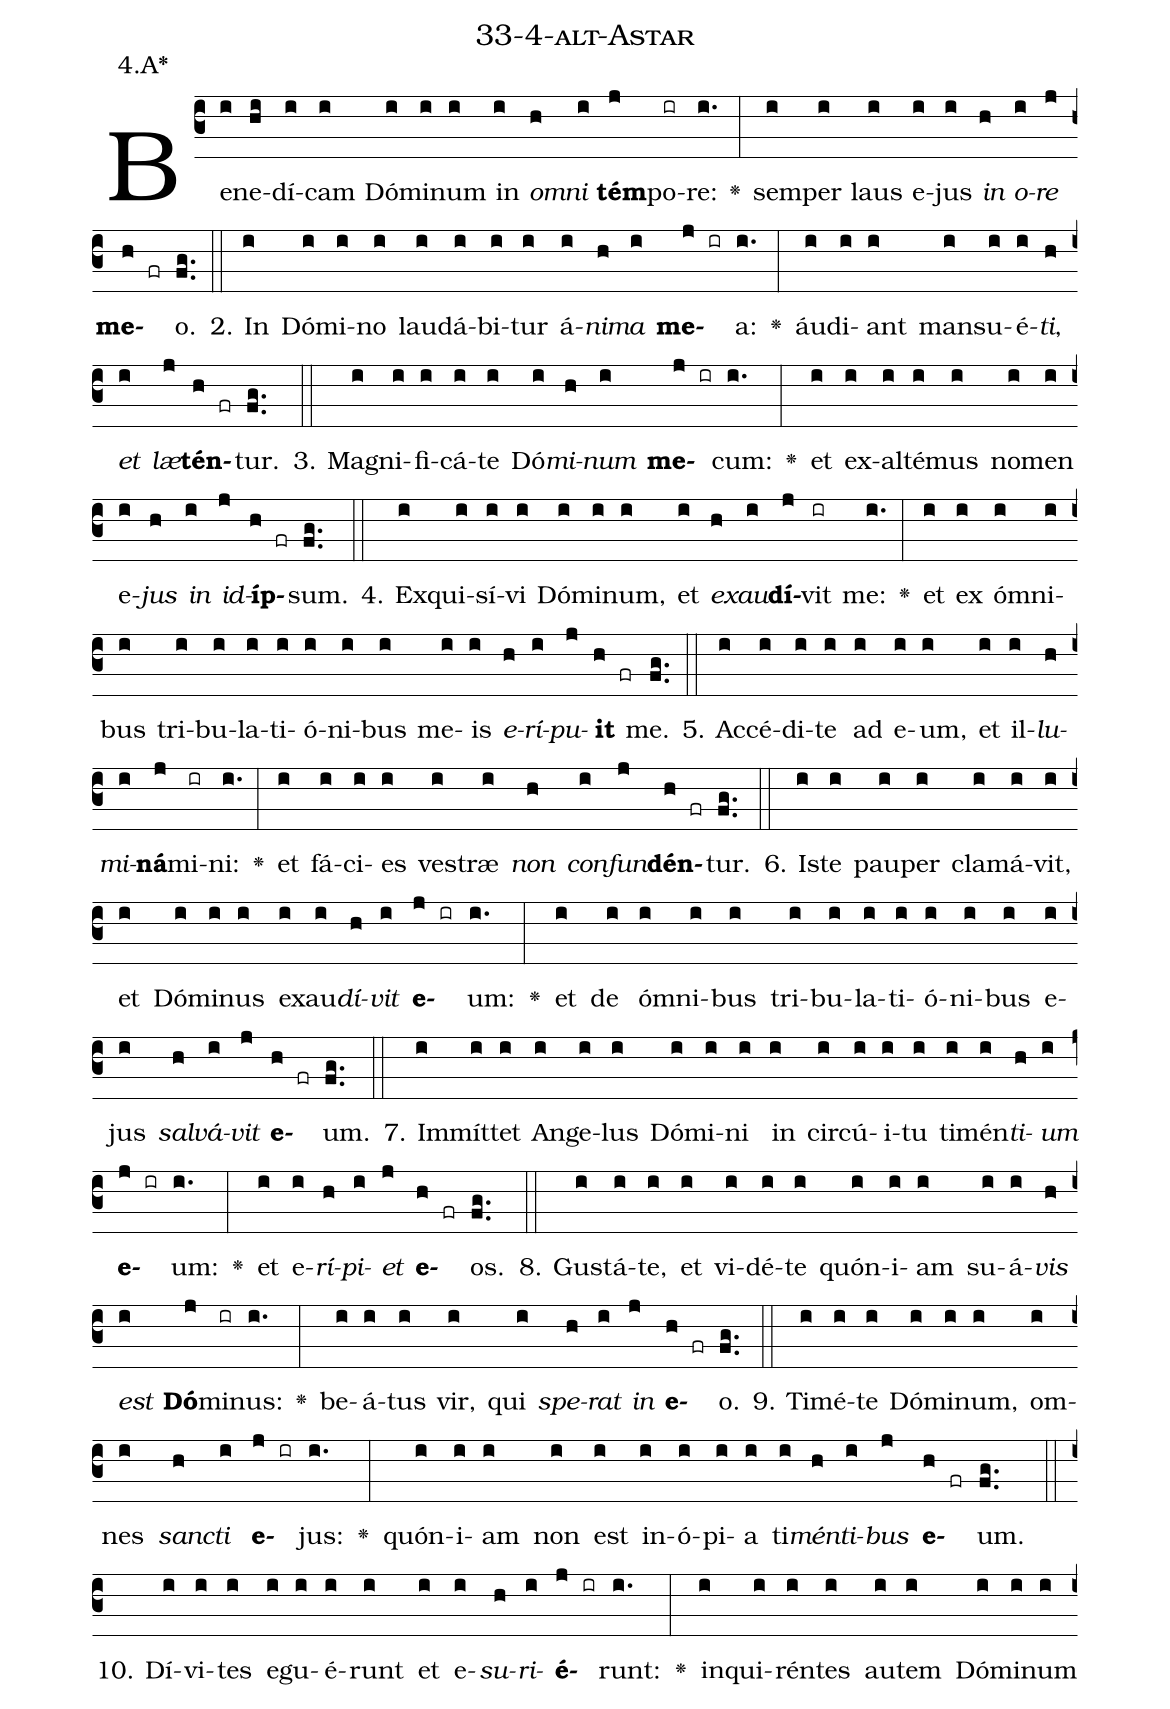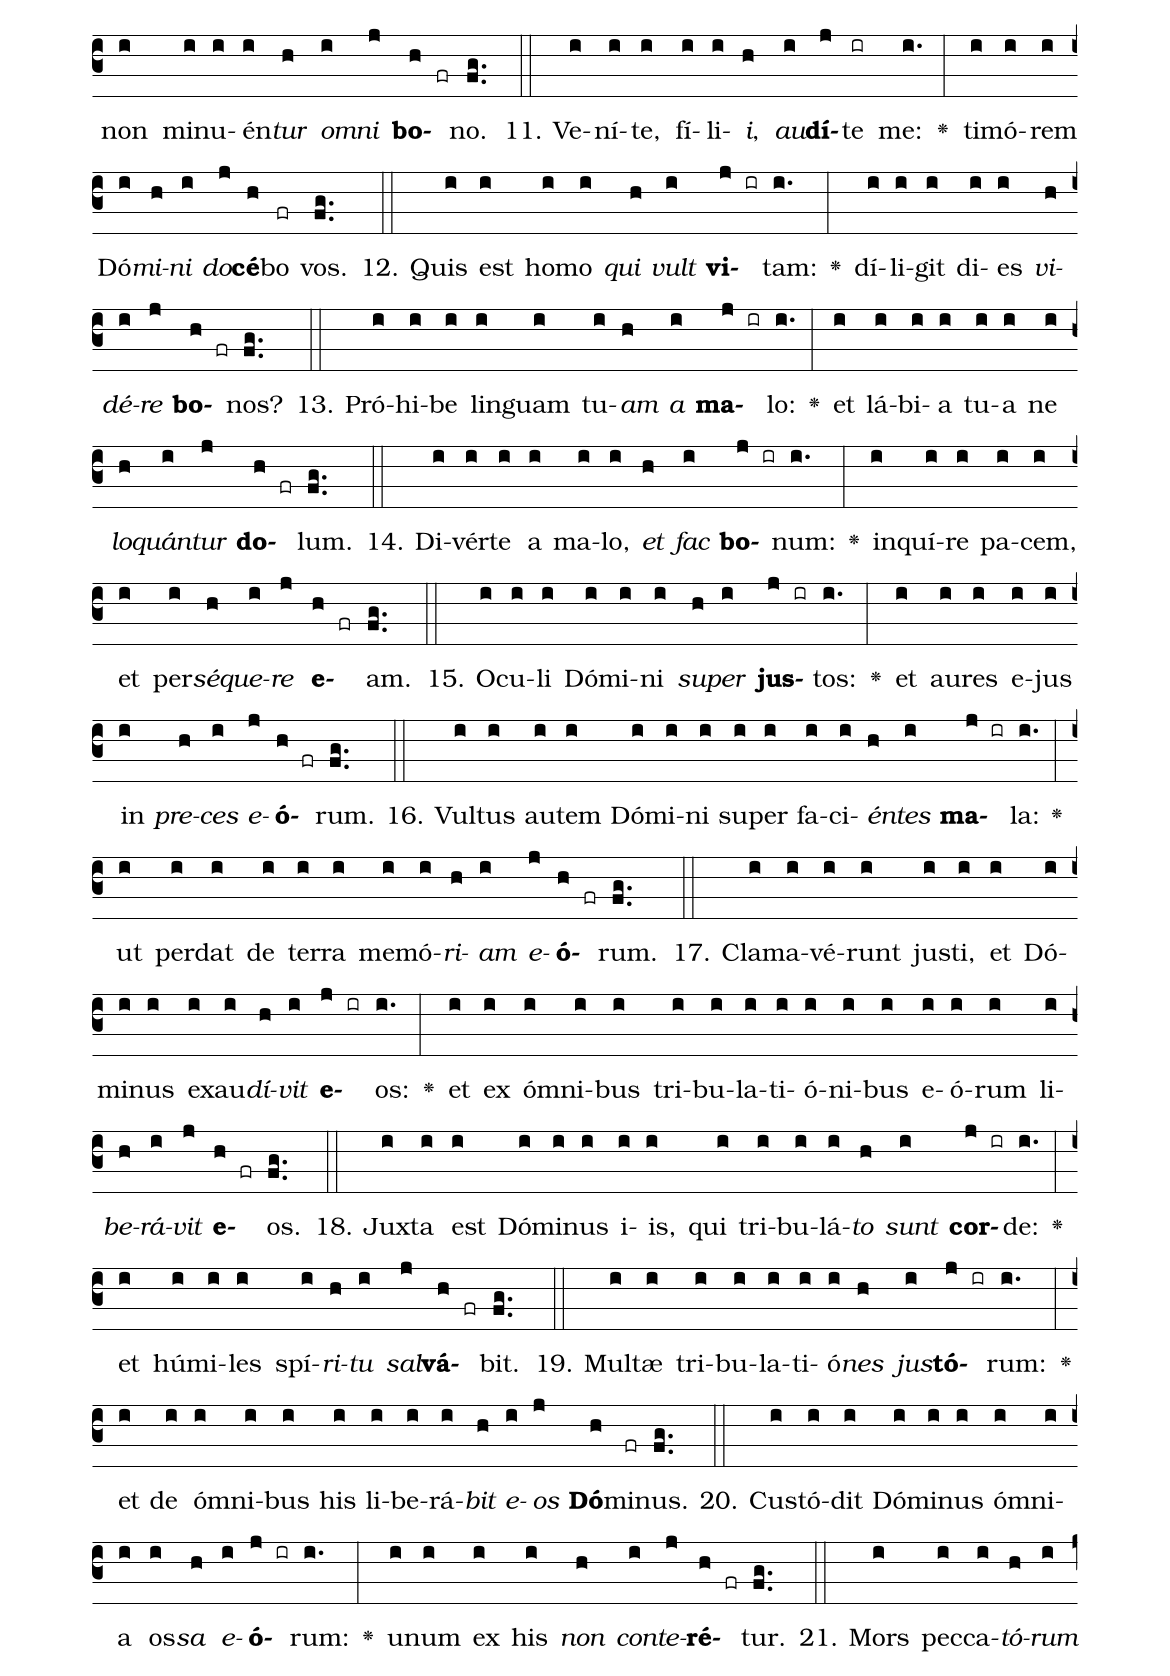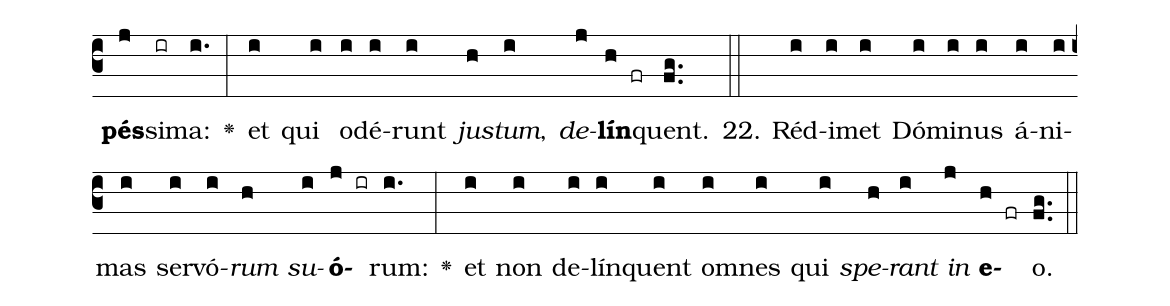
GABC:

name: 33-4-alt-Astar;
annotation: 4.A*;
%%
(c3)Be(i)ne(hi)dí(i)cam(i) Dó(i)mi(i)num(i) in(i) <i>om</i>(h)<i>ni</i>(i) <b>tém</b>(j)po(ir)re:(i.) <v>\greheightstar</v>(:) sem(i)per(i) laus(i) e(i)jus(i) <i>in</i>(h) <i>o</i>(i)<i>re</i>(j) <b>me</b>(h fr)o.(fg..) (::)
2. In(i) Dó(i)mi(i)no(i) lau(i)dá(i)bi(i)tur(i) á(i)<i>ni</i>(h)<i>ma</i>(i) <b>me</b>(j ir)a:(i.) <v>\greheightstar</v>(:) áu(i)di(i)ant(i) man(i)su(i)é(i)<i>ti</i>,(h) <i>et</i>(i) <i>læ</i>(j)<b>tén</b>(h fr)tur.(fg..) (::)
3. Ma(i)gni(i)fi(i)cá(i)te(i) Dó(i)<i>mi</i>(h)<i>num</i>(i) <b>me</b>(j ir)cum:(i.) <v>\greheightstar</v>(:) et(i) ex(i)al(i)té(i)mus(i) no(i)men(i) e(i)<i>jus</i>(h) <i>in</i>(i) <i>id</i>(j)<b>íp</b>(h fr)sum.(fg..) (::)
4. Ex(i)qui(i)sí(i)vi(i) Dó(i)mi(i)num,(i) et(i) <i>ex</i>(h)<i>au</i>(i)<b>dí</b>(j)vit(ir) me:(i.) <v>\greheightstar</v>(:) et(i) ex(i) óm(i)ni(i)bus(i) tri(i)bu(i)la(i)ti(i)ó(i)ni(i)bus(i) me(i)is(i) <i>e</i>(h)<i>rí</i>(i)<i>pu</i>(j)<b>it</b>(h fr) me.(fg..) (::)
5. Ac(i)cé(i)di(i)te(i) ad(i) e(i)um,(i) et(i) il(i)<i>lu</i>(h)<i>mi</i>(i)<b>ná</b>(j)mi(ir)ni:(i.) <v>\greheightstar</v>(:) et(i) fá(i)ci(i)es(i) ves(i)træ(i) <i>non</i>(h) <i>con</i>(i)<i>fun</i>(j)<b>dén</b>(h fr)tur.(fg..) (::)
6. Is(i)te(i) pau(i)per(i) cla(i)má(i)vit,(i) et(i) Dó(i)mi(i)nus(i) ex(i)au(i)<i>dí</i>(h)<i>vit</i>(i) <b>e</b>(j ir)um:(i.) <v>\greheightstar</v>(:) et(i) de(i) óm(i)ni(i)bus(i) tri(i)bu(i)la(i)ti(i)ó(i)ni(i)bus(i) e(i)jus(i) <i>sal</i>(h)<i>vá</i>(i)<i>vit</i>(j) <b>e</b>(h fr)um.(fg..) (::)
7. Im(i)mít(i)tet(i) An(i)ge(i)lus(i) Dó(i)mi(i)ni(i) in(i) cir(i)cú(i)i(i)tu(i) ti(i)mén(i)<i>ti</i>(h)<i>um</i>(i) <b>e</b>(j ir)um:(i.) <v>\greheightstar</v>(:) et(i) e(i)<i>rí</i>(h)<i>pi</i>(i)<i>et</i>(j) <b>e</b>(h fr)os.(fg..) (::)
8. Gus(i)tá(i)te,(i) et(i) vi(i)dé(i)te(i) quón(i)i(i)am(i) su(i)á(i)<i>vis</i>(h) <i>est</i>(i) <b>Dó</b>(j)mi(ir)nus:(i.) <v>\greheightstar</v>(:) be(i)á(i)tus(i) vir,(i) qui(i) <i>spe</i>(h)<i>rat</i>(i) <i>in</i>(j) <b>e</b>(h fr)o.(fg..) (::)
9. Ti(i)mé(i)te(i) Dó(i)mi(i)num,(i) om(i)nes(i) <i>sanc</i>(h)<i>ti</i>(i) <b>e</b>(j ir)jus:(i.) <v>\greheightstar</v>(:) quón(i)i(i)am(i) non(i) est(i) in(i)ó(i)pi(i)a(i) ti(i)<i>mén</i>(h)<i>ti</i>(i)<i>bus</i>(j) <b>e</b>(h fr)um.(fg..) (::)
10. Dí(i)vi(i)tes(i) e(i)gu(i)é(i)runt(i) et(i) e(i)<i>su</i>(h)<i>ri</i>(i)<b>é</b>(j ir)runt:(i.) <v>\greheightstar</v>(:) in(i)qui(i)rén(i)tes(i) au(i)tem(i) Dó(i)mi(i)num(i) non(i) mi(i)nu(i)én(i)<i>tur</i>(h) <i>om</i>(i)<i>ni</i>(j) <b>bo</b>(h fr)no.(fg..) (::)
11. Ve(i)ní(i)te,(i) fí(i)li(i)<i>i</i>,(h) <i>au</i>(i)<b>dí</b>(j)te(ir) me:(i.) <v>\greheightstar</v>(:) ti(i)mó(i)rem(i) Dó(i)<i>mi</i>(h)<i>ni</i>(i) <i>do</i>(j)<b>cé</b>(h)bo(fr) vos.(fg..) (::)
12. Quis(i) est(i) ho(i)mo(i) <i>qui</i>(h) <i>vult</i>(i) <b>vi</b>(j ir)tam:(i.) <v>\greheightstar</v>(:) dí(i)li(i)git(i) di(i)es(i) <i>vi</i>(h)<i>dé</i>(i)<i>re</i>(j) <b>bo</b>(h fr)nos?(fg..) (::)
13. Pró(i)hi(i)be(i) lin(i)guam(i) tu(i)<i>am</i>(h) <i>a</i>(i) <b>ma</b>(j ir)lo:(i.) <v>\greheightstar</v>(:) et(i) lá(i)bi(i)a(i) tu(i)a(i) ne(i) <i>lo</i>(h)<i>quán</i>(i)<i>tur</i>(j) <b>do</b>(h fr)lum.(fg..) (::)
14. Di(i)vér(i)te(i) a(i) ma(i)lo,(i) <i>et</i>(h) <i>fac</i>(i) <b>bo</b>(j ir)num:(i.) <v>\greheightstar</v>(:) in(i)quí(i)re(i) pa(i)cem,(i) et(i) per(i)<i>sé</i>(h)<i>que</i>(i)<i>re</i>(j) <b>e</b>(h fr)am.(fg..) (::)
15. O(i)cu(i)li(i) Dó(i)mi(i)ni(i) <i>su</i>(h)<i>per</i>(i) <b>jus</b>(j ir)tos:(i.) <v>\greheightstar</v>(:) et(i) au(i)res(i) e(i)jus(i) in(i) <i>pre</i>(h)<i>ces</i>(i) <i>e</i>(j)<b>ó</b>(h fr)rum.(fg..) (::)
16. Vul(i)tus(i) au(i)tem(i) Dó(i)mi(i)ni(i) su(i)per(i) fa(i)ci(i)<i>én</i>(h)<i>tes</i>(i) <b>ma</b>(j ir)la:(i.) <v>\greheightstar</v>(:) ut(i) per(i)dat(i) de(i) ter(i)ra(i) me(i)mó(i)<i>ri</i>(h)<i>am</i>(i) <i>e</i>(j)<b>ó</b>(h fr)rum.(fg..) (::)
17. Cla(i)ma(i)vé(i)runt(i) jus(i)ti,(i) et(i) Dó(i)mi(i)nus(i) ex(i)au(i)<i>dí</i>(h)<i>vit</i>(i) <b>e</b>(j ir)os:(i.) <v>\greheightstar</v>(:) et(i) ex(i) óm(i)ni(i)bus(i) tri(i)bu(i)la(i)ti(i)ó(i)ni(i)bus(i) e(i)ó(i)rum(i) li(i)<i>be</i>(h)<i>rá</i>(i)<i>vit</i>(j) <b>e</b>(h fr)os.(fg..) (::)
18. Jux(i)ta(i) est(i) Dó(i)mi(i)nus(i) i(i)is,(i) qui(i) tri(i)bu(i)lá(i)<i>to</i>(h) <i>sunt</i>(i) <b>cor</b>(j ir)de:(i.) <v>\greheightstar</v>(:) et(i) hú(i)mi(i)les(i) spí(i)<i>ri</i>(h)<i>tu</i>(i) <i>sal</i>(j)<b>vá</b>(h fr)bit.(fg..) (::)
19. Mul(i)tæ(i) tri(i)bu(i)la(i)ti(i)ó(i)<i>nes</i>(h) <i>jus</i>(i)<b>tó</b>(j ir)rum:(i.) <v>\greheightstar</v>(:) et(i) de(i) óm(i)ni(i)bus(i) his(i) li(i)be(i)rá(i)<i>bit</i>(h) <i>e</i>(i)<i>os</i>(j) <b>Dó</b>(h)mi(fr)nus.(fg..) (::)
20. Cus(i)tó(i)dit(i) Dó(i)mi(i)nus(i) óm(i)ni(i)a(i) os(i)<i>sa</i>(h) <i>e</i>(i)<b>ó</b>(j ir)rum:(i.) <v>\greheightstar</v>(:) u(i)num(i) ex(i) his(i) <i>non</i>(h) <i>con</i>(i)<i>te</i>(j)<b>ré</b>(h fr)tur.(fg..) (::)
21. Mors(i) pec(i)ca(i)<i>tó</i>(h)<i>rum</i>(i) <b>pés</b>(j)si(ir)ma:(i.) <v>\greheightstar</v>(:) et(i) qui(i) o(i)dé(i)runt(i) <i>jus</i>(h)<i>tum</i>,(i) <i>de</i>(j)<b>lín</b>(h fr)quent.(fg..) (::)
22. Réd(i)i(i)met(i) Dó(i)mi(i)nus(i) á(i)ni(i)mas(i) ser(i)vó(i)<i>rum</i>(h) <i>su</i>(i)<b>ó</b>(j ir)rum:(i.) <v>\greheightstar</v>(:) et(i) non(i) de(i)lín(i)quent(i) om(i)nes(i) qui(i) <i>spe</i>(h)<i>rant</i>(i) <i>in</i>(j) <b>e</b>(h fr)o.(fg..) (::)
